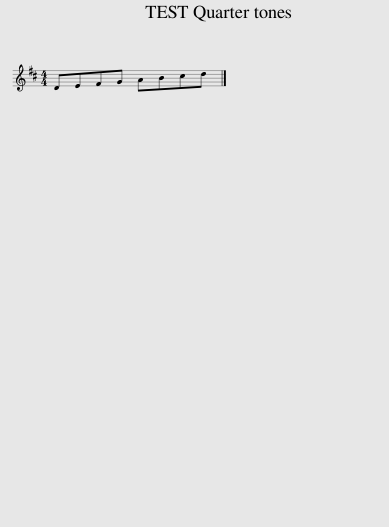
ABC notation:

X:1
L:1/8
M:4/4
I:linebreak $
K:D
V:1 treble
V:1
 DEFG ABcd |] %1
